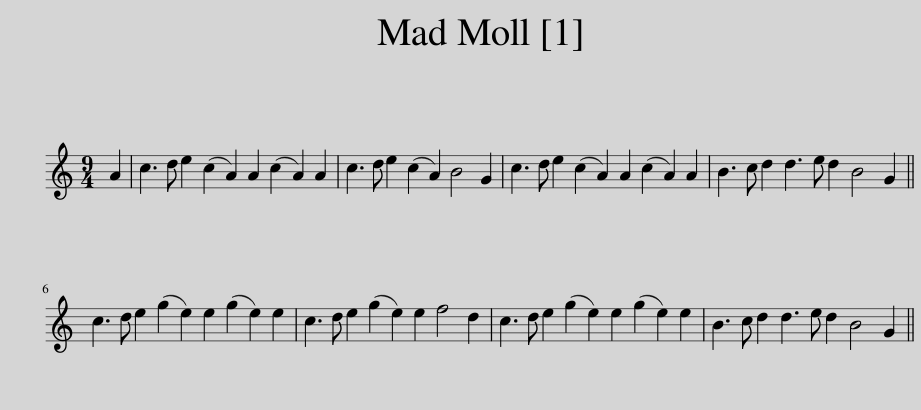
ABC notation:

X:1
L:1/8
M:9/4
I:linebreak $
K:C
V:1 treble
V:1
 A2 | c3 d e2 (c2 A2) A2 (c2 A2) A2 | c3 d e2 (c2 A2) B4 G2 | c3 d e2 (c2 A2) A2 (c2 A2) A2 | B3 c d2 d3 e d2 B4 G2 ||$ %5
 c3 d e2 (g2 e2) e2 (g2 e2) e2 | c3 d e2 (g2 e2) e2 f4 d2 | c3 d e2 (g2 e2) e2 (g2 e2) e2 | B3 c d2 d3 e d2 B4 G2 || %9
